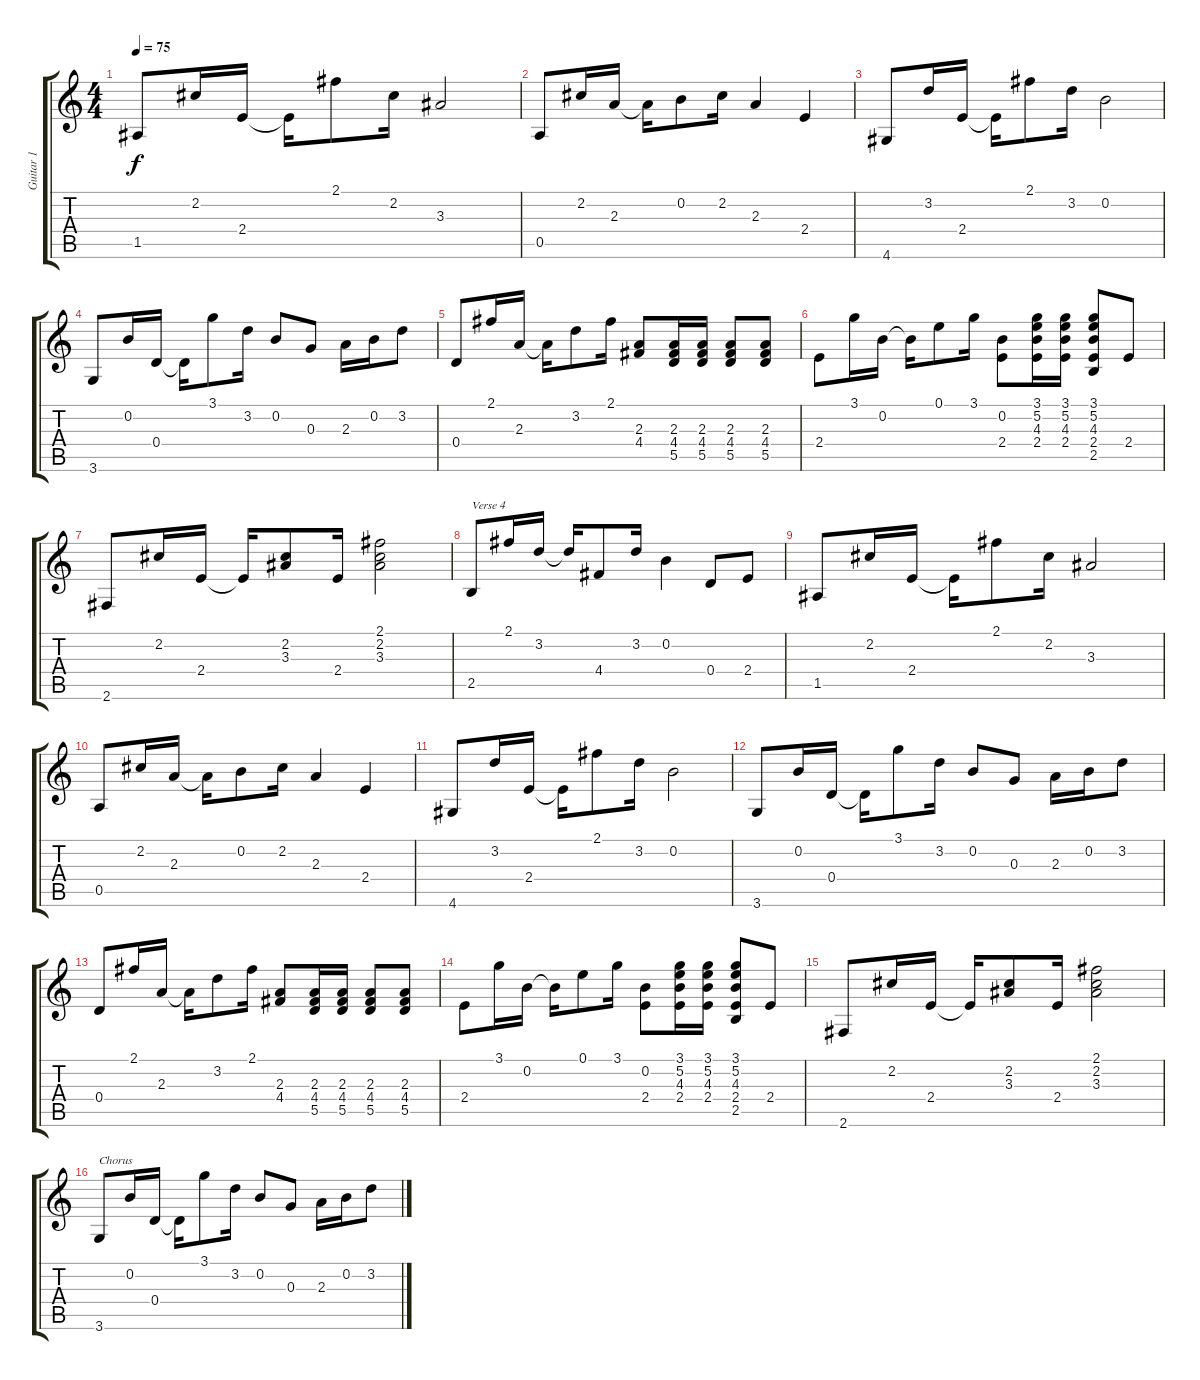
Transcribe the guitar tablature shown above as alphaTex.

\track ("Guitar 1" "Guitar 1") {instrument acousticguitarsteel}
\staff {score tabs}
\tuning (E4 B3 G3 D3 A2 E2) {hide}
\ts (4 4)
\tempo 75
\clef g2
\ks c
1.5.8{dy f} 2.2.16 2.4.16 2.4{t}.16 2.1.8 2.2.16 3.3.2 |
0.5.8 2.2.16 2.3.16 2.3{t}.16 0.2.8 2.2.16 2.3.4 2.4.4 |
4.6.8 3.2.16 2.4.16 2.4{t}.16 2.1.8 3.2.16 0.2.2 |
3.6.8 0.2.16 0.4.16 0.4{t}.16 3.1.8 3.2.16 0.2.8 0.3.8 2.3.16 0.2.16 3.2.8 |
0.4.8 2.1.16 2.3.16 2.3{t}.16 3.2.8 2.1.16 (2.3 4.4).8 (2.3 4.4 5.5).16 (2.3 4.4 5.5).16 (2.3 4.4 5.5).8 (2.3 4.4 5.5).8 |
2.4.8 3.1.16 0.2.16 0.2{t}.16 0.1.8 3.1.16 (0.2 2.4).8 (3.1 5.2 4.3 2.4).16 (3.1 5.2 4.3 2.4).16 (3.1 5.2 4.3 2.4 2.5).8 2.4.8 |
2.6.8 2.2.16 2.4.16 2.4{t}.16 (2.2 3.3).8 2.4.16 (2.1 2.2 3.3).2 |
2.5.8{txt "Verse 4"} 2.1.16 3.2.16 3.2{t}.16 4.4.8 3.2.16 0.2.4 0.4.8 2.4.8 |
1.5.8 2.2.16 2.4.16 2.4{t}.16 2.1.8 2.2.16 3.3.2 |
0.5.8 2.2.16 2.3.16 2.3{t}.16 0.2.8 2.2.16 2.3.4 2.4.4 |
4.6.8 3.2.16 2.4.16 2.4{t}.16 2.1.8 3.2.16 0.2.2 |
3.6.8 0.2.16 0.4.16 0.4{t}.16 3.1.8 3.2.16 0.2.8 0.3.8 2.3.16 0.2.16 3.2.8 |
0.4.8 2.1.16 2.3.16 2.3{t}.16 3.2.8 2.1.16 (2.3 4.4).8 (2.3 4.4 5.5).16 (2.3 4.4 5.5).16 (2.3 4.4 5.5).8 (2.3 4.4 5.5).8 |
2.4.8 3.1.16 0.2.16 0.2{t}.16 0.1.8 3.1.16 (0.2 2.4).8 (3.1 5.2 4.3 2.4).16 (3.1 5.2 4.3 2.4).16 (3.1 5.2 4.3 2.4 2.5).8 2.4.8 |
2.6.8 2.2.16 2.4.16 2.4{t}.16 (2.2 3.3).8 2.4.16 (2.1 2.2 3.3).2 |
3.6.8{txt "Chorus"} 0.2.16 0.4.16 0.4{t}.16 3.1.8 3.2.16 0.2.8 0.3.8 2.3.16 0.2.16 3.2.8
